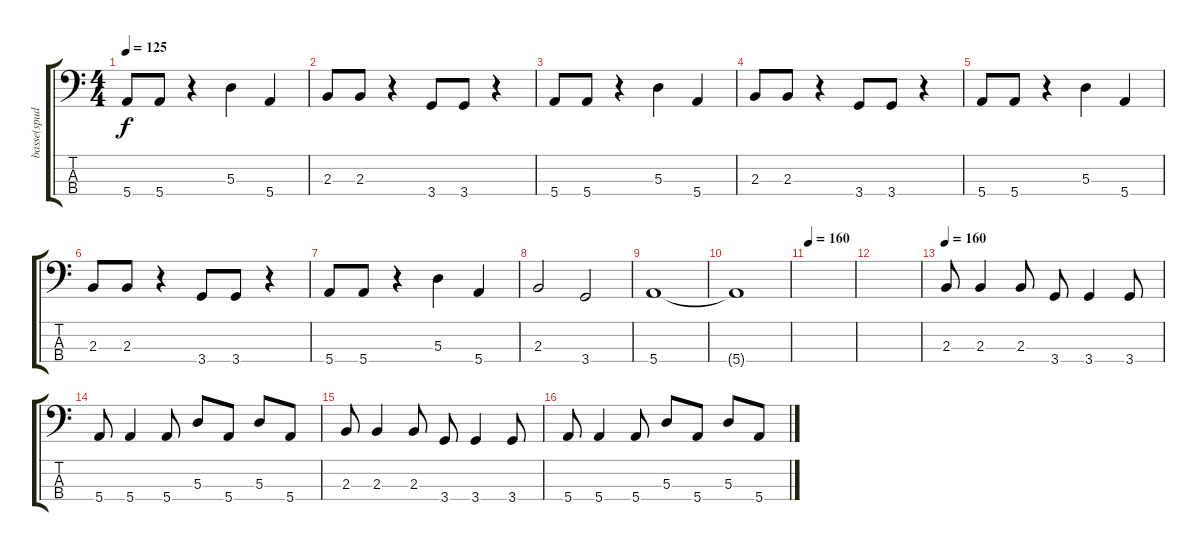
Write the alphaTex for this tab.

\track ("basse(spud)" "basse(spud") {instrument electricbasspick}
\staff {score tabs}
\tuning (G2 D2 A1 E1) {hide}
\ts (4 4)
\tempo 125
\clef f4
\ks c
5.4.8{dy f} 5.4.8 r.4 5.3.4 5.4.4 |
2.3.8 2.3.8 r.4 3.4.8 3.4.8 r.4 |
5.4.8 5.4.8 r.4 5.3.4 5.4.4 |
2.3.8 2.3.8 r.4 3.4.8 3.4.8 r.4 |
5.4.8 5.4.8 r.4 5.3.4 5.4.4 |
2.3.8 2.3.8 r.4 3.4.8 3.4.8 r.4 |
5.4.8 5.4.8 r.4 5.3.4 5.4.4 |
2.3.2 3.4.2 |
5.4.1 |
5.4{t}.1 |
\tempo 160
|
|
\tempo 160
2.3.8 2.3.4 2.3.8 3.4.8 3.4.4 3.4.8 |
5.4.8 5.4.4 5.4.8 5.3.8 5.4.8 5.3.8 5.4.8 |
2.3.8 2.3.4 2.3.8 3.4.8 3.4.4 3.4.8 |
5.4.8 5.4.4 5.4.8 5.3.8 5.4.8 5.3.8 5.4.8
